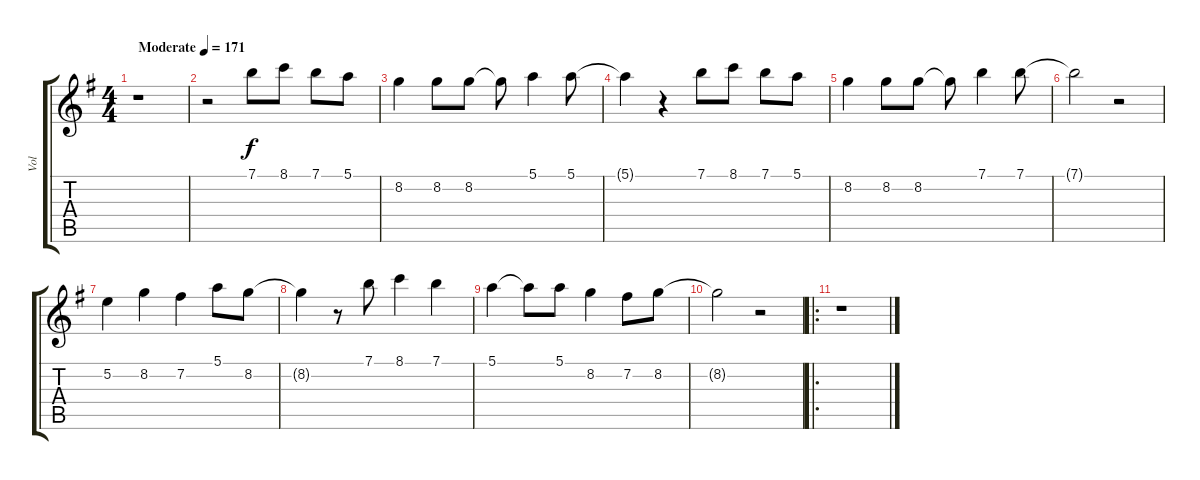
\track ("Vol" "Vol") {instrument distortionguitar}
\staff {score tabs}
\tuning (E4 B3 G3 D3 A2 E2) {hide}
\ts (4 4)
\tempo (171 "Moderate")
\clef g2
\ks g
r.1{dy f instrument distortionguitar} |
r.2 7.1.8 8.1.8 7.1.8 5.1.8 |
8.2.4{txt ""} 8.2.8 8.2.8 8.2{t}.8 5.1.4 5.1.8 |
5.1{t}.4 r.4 7.1.8 8.1.8 7.1.8 5.1.8 |
8.2.4 8.2.8 8.2.8 8.2{t}.8 7.1.4 7.1.8 |
7.1{t}.2 r.2 |
5.2.4 8.2.4 7.2.4 5.1.8 8.2.8 |
8.2{t}.4 r.8 7.1.8 8.1.4 7.1.4 |
5.1.4 5.1{t}.8 5.1.8 8.2.4 7.2.8 8.2.8 |
8.2{t}.2 r.2 |
\ro
r.1{txt ""}
